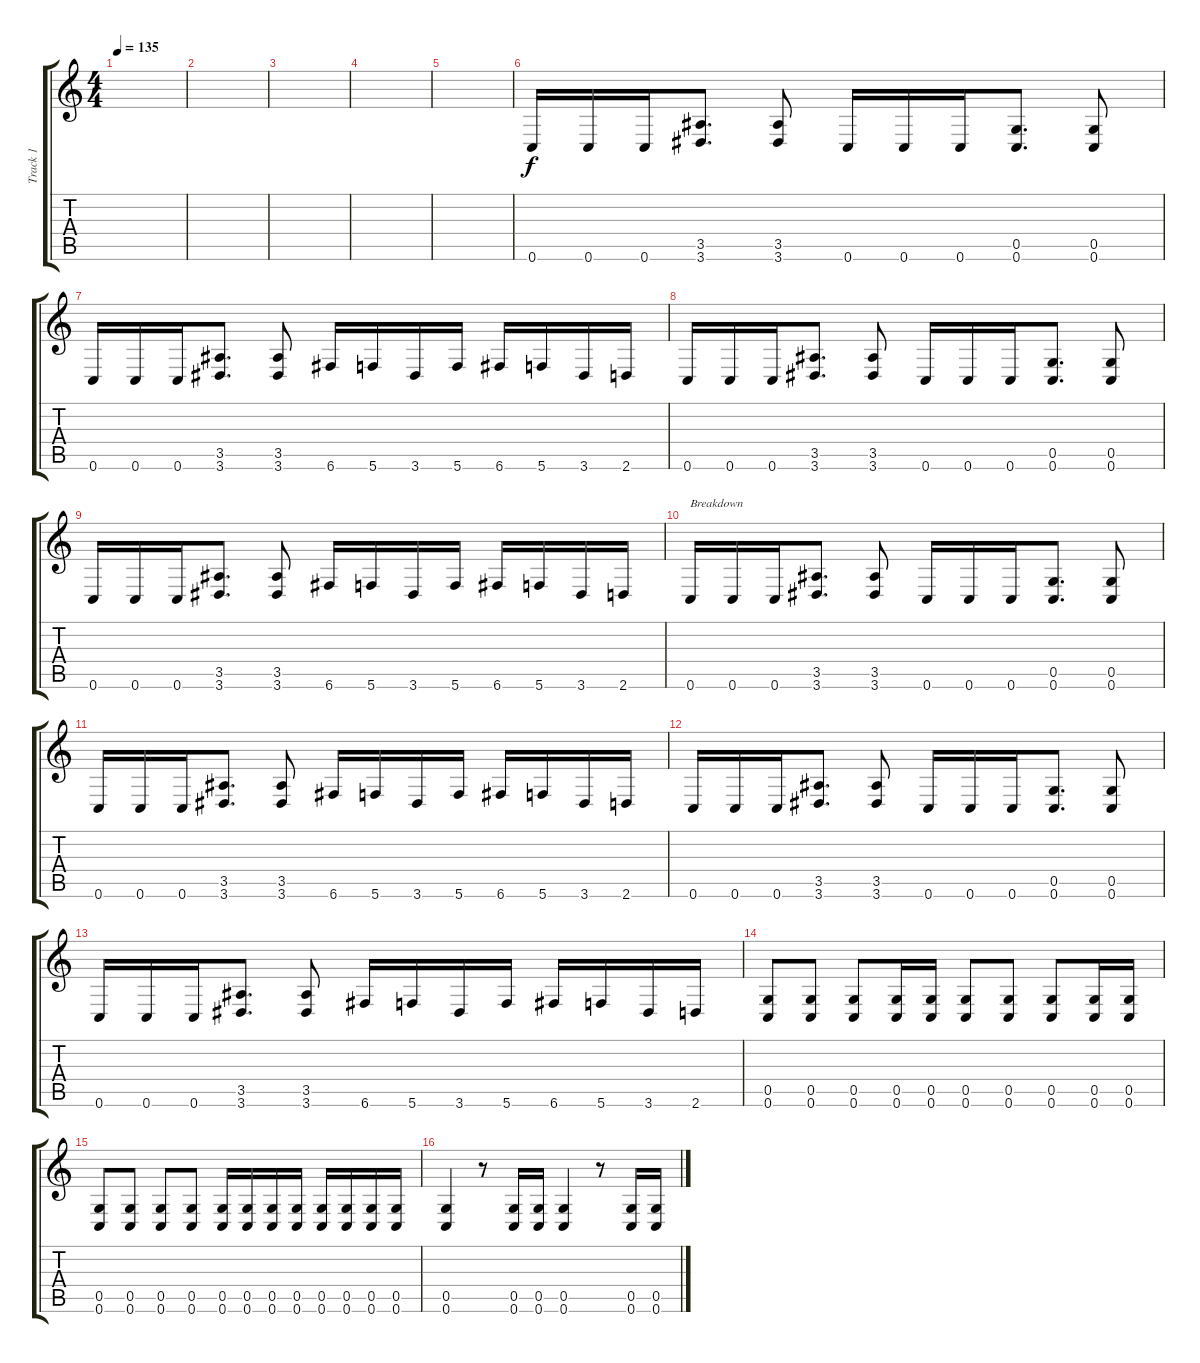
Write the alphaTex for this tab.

\track ("Track 1" "Track 1") {instrument distortionguitar}
\staff {score tabs}
\tuning (D4 A3 F3 C3 G2 C2) {hide}
\ts (4 4)
\tempo 135
\clef g2
\ks c
|
|
|
|
|
0.6.16 0.6.16 0.6.16 (3.5 3.6).8{d} (3.5 3.6).8 0.6.16 0.6.16 0.6.16 (0.5 0.6).8{d} (0.5 0.6).8 |
0.6.16 0.6.16 0.6.16 (3.5 3.6).8{d} (3.5 3.6).8 6.6.16 5.6.16 3.6.16 5.6.16 6.6.16 5.6.16 3.6.16 2.6.16 |
0.6.16 0.6.16 0.6.16 (3.5 3.6).8{d} (3.5 3.6).8 0.6.16 0.6.16 0.6.16 (0.5 0.6).8{d} (0.5 0.6).8 |
0.6.16 0.6.16 0.6.16 (3.5 3.6).8{d} (3.5 3.6).8 6.6.16 5.6.16 3.6.16 5.6.16 6.6.16 5.6.16 3.6.16 2.6.16 |
0.6.16{txt "Breakdown"} 0.6.16 0.6.16 (3.5 3.6).8{d} (3.5 3.6).8 0.6.16 0.6.16 0.6.16 (0.5 0.6).8{d} (0.5 0.6).8 |
0.6.16 0.6.16 0.6.16 (3.5 3.6).8{d} (3.5 3.6).8 6.6.16 5.6.16 3.6.16 5.6.16 6.6.16 5.6.16 3.6.16 2.6.16 |
0.6.16 0.6.16 0.6.16 (3.5 3.6).8{d} (3.5 3.6).8 0.6.16 0.6.16 0.6.16 (0.5 0.6).8{d} (0.5 0.6).8 |
0.6.16 0.6.16 0.6.16 (3.5 3.6).8{d} (3.5 3.6).8 6.6.16 5.6.16 3.6.16 5.6.16 6.6.16 5.6.16 3.6.16 2.6.16 |
(0.5 0.6).8 (0.5 0.6).8 (0.5 0.6).8 (0.5 0.6).16 (0.5 0.6).16 (0.5 0.6).8 (0.5 0.6).8 (0.5 0.6).8 (0.5 0.6).16 (0.5 0.6).16 |
(0.5 0.6).8 (0.5 0.6).8 (0.5 0.6).8 (0.5 0.6).8 (0.5 0.6).16 (0.5 0.6).16 (0.5 0.6).16 (0.5 0.6).16 (0.5 0.6).16 (0.5 0.6).16 (0.5 0.6).16 (0.5 0.6).16 |
(0.5 0.6).4 r.8 (0.5 0.6).16 (0.5 0.6).16 (0.5 0.6).4 r.8 (0.5 0.6).16 (0.5 0.6).16
